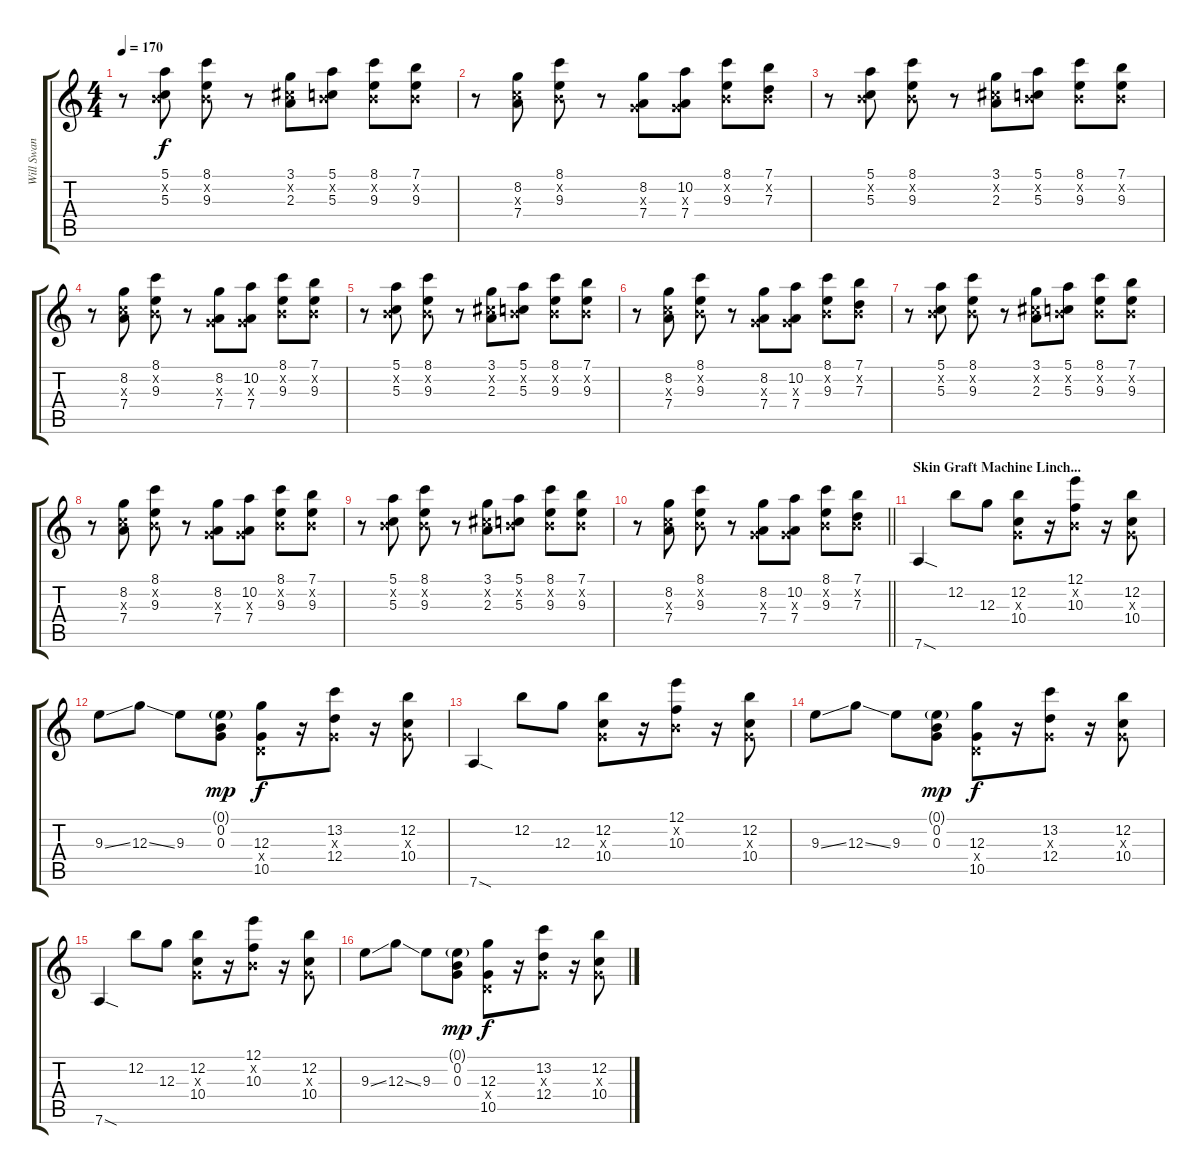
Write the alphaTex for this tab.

\track ("Will Swan 1" "Will Swan ") {instrument electricguitarclean}
\staff {score tabs}
\tuning (E4 B3 G3 D3 A2 D2) {hide}
\ts (4 4)
\tempo 170
\clef g2
\ks c
r.8{dy f} (5.1 0.2{x} 5.3).8 (8.1 0.2{x} 9.3).8 r.8 (3.1 2.2{x} 2.3).8 (5.1 0.2{x} 5.3).8 (8.1 0.2{x} 9.3).8 (7.1 0.2{x} 9.3).8 |
r.8 (8.2 5.3{x} 7.4).8 (8.1 0.2{x} 9.3).8 r.8 (8.2 0.3{x} 7.4).8 (10.2 0.3{x} 7.4).8 (8.1 0.2{x} 9.3).8 (7.1 0.2{x} 7.3).8 |
r.8 (5.1 0.2{x} 5.3).8 (8.1 0.2{x} 9.3).8 r.8 (3.1 2.2{x} 2.3).8 (5.1 0.2{x} 5.3).8 (8.1 0.2{x} 9.3).8 (7.1 0.2{x} 9.3).8 |
r.8 (8.2 5.3{x} 7.4).8 (8.1 0.2{x} 9.3).8 r.8 (8.2 0.3{x} 7.4).8 (10.2 0.3{x} 7.4).8 (8.1 0.2{x} 9.3).8 (7.1 0.2{x} 9.3).8 |
r.8 (5.1 0.2{x} 5.3).8 (8.1 0.2{x} 9.3).8 r.8 (3.1 2.2{x} 2.3).8 (5.1 0.2{x} 5.3).8 (8.1 0.2{x} 9.3).8 (7.1 0.2{x} 9.3).8 |
r.8 (8.2 5.3{x} 7.4).8 (8.1 0.2{x} 9.3).8 r.8 (8.2 0.3{x} 7.4).8 (10.2 0.3{x} 7.4).8 (8.1 0.2{x} 9.3).8 (7.1 0.2{x} 7.3).8 |
r.8 (5.1 0.2{x} 5.3).8 (8.1 0.2{x} 9.3).8 r.8 (3.1 2.2{x} 2.3).8 (5.1 0.2{x} 5.3).8 (8.1 0.2{x} 9.3).8 (7.1 0.2{x} 9.3).8 |
r.8 (8.2 5.3{x} 7.4).8 (8.1 0.2{x} 9.3).8 r.8 (8.2 0.3{x} 7.4).8 (10.2 0.3{x} 7.4).8 (8.1 0.2{x} 9.3).8 (7.1 0.2{x} 9.3).8 |
r.8 (5.1 0.2{x} 5.3).8 (8.1 0.2{x} 9.3).8 r.8 (3.1 2.2{x} 2.3).8 (5.1 0.2{x} 5.3).8 (8.1 0.2{x} 9.3).8 (7.1 0.2{x} 9.3).8 |
\barLineRight lightlight
r.8 (8.2 5.3{x} 7.4).8 (8.1 0.2{x} 9.3).8 r.8 (8.2 0.3{x} 7.4).8 (10.2 0.3{x} 7.4).8 (8.1 0.2{x} 9.3).8 (7.1 0.2{x} 7.3).8 |
\section ("" "Skin Graft Machine Linch...")
7.6{sod}.4 12.2.8 12.3.8 (12.2 0.3{x} 10.4).8 r.16 (12.1 0.2{x} 10.3).8 r.16 (12.2 0.3{x} 10.4).8 |
9.3{ss}.8 12.3{ss}.8 9.3.8 (0.1{g} 0.2 0.3).8{dy mp} (12.3 0.4{x} 10.5).8{dy f} r.16 (13.2 0.3{x} 12.4).8 r.16 (12.2 0.3{x} 10.4).8 |
7.6{sod}.4 12.2.8 12.3.8 (12.2 0.3{x} 10.4).8 r.16 (12.1 0.2{x} 10.3).8 r.16 (12.2 0.3{x} 10.4).8 |
9.3{ss}.8 12.3{ss}.8 9.3.8 (0.1{g} 0.2 0.3).8{dy mp} (12.3 0.4{x} 10.5).8{dy f} r.16 (13.2 0.3{x} 12.4).8 r.16 (12.2 0.3{x} 10.4).8 |
7.6{sod}.4 12.2.8 12.3.8 (12.2 0.3{x} 10.4).8 r.16 (12.1 0.2{x} 10.3).8 r.16 (12.2 0.3{x} 10.4).8 |
9.3{ss}.8 12.3{ss}.8 9.3.8 (0.1{g} 0.2 0.3).8{dy mp} (12.3 0.4{x} 10.5).8{dy f} r.16 (13.2 0.3{x} 12.4).8 r.16 (12.2 0.3{x} 10.4).8
